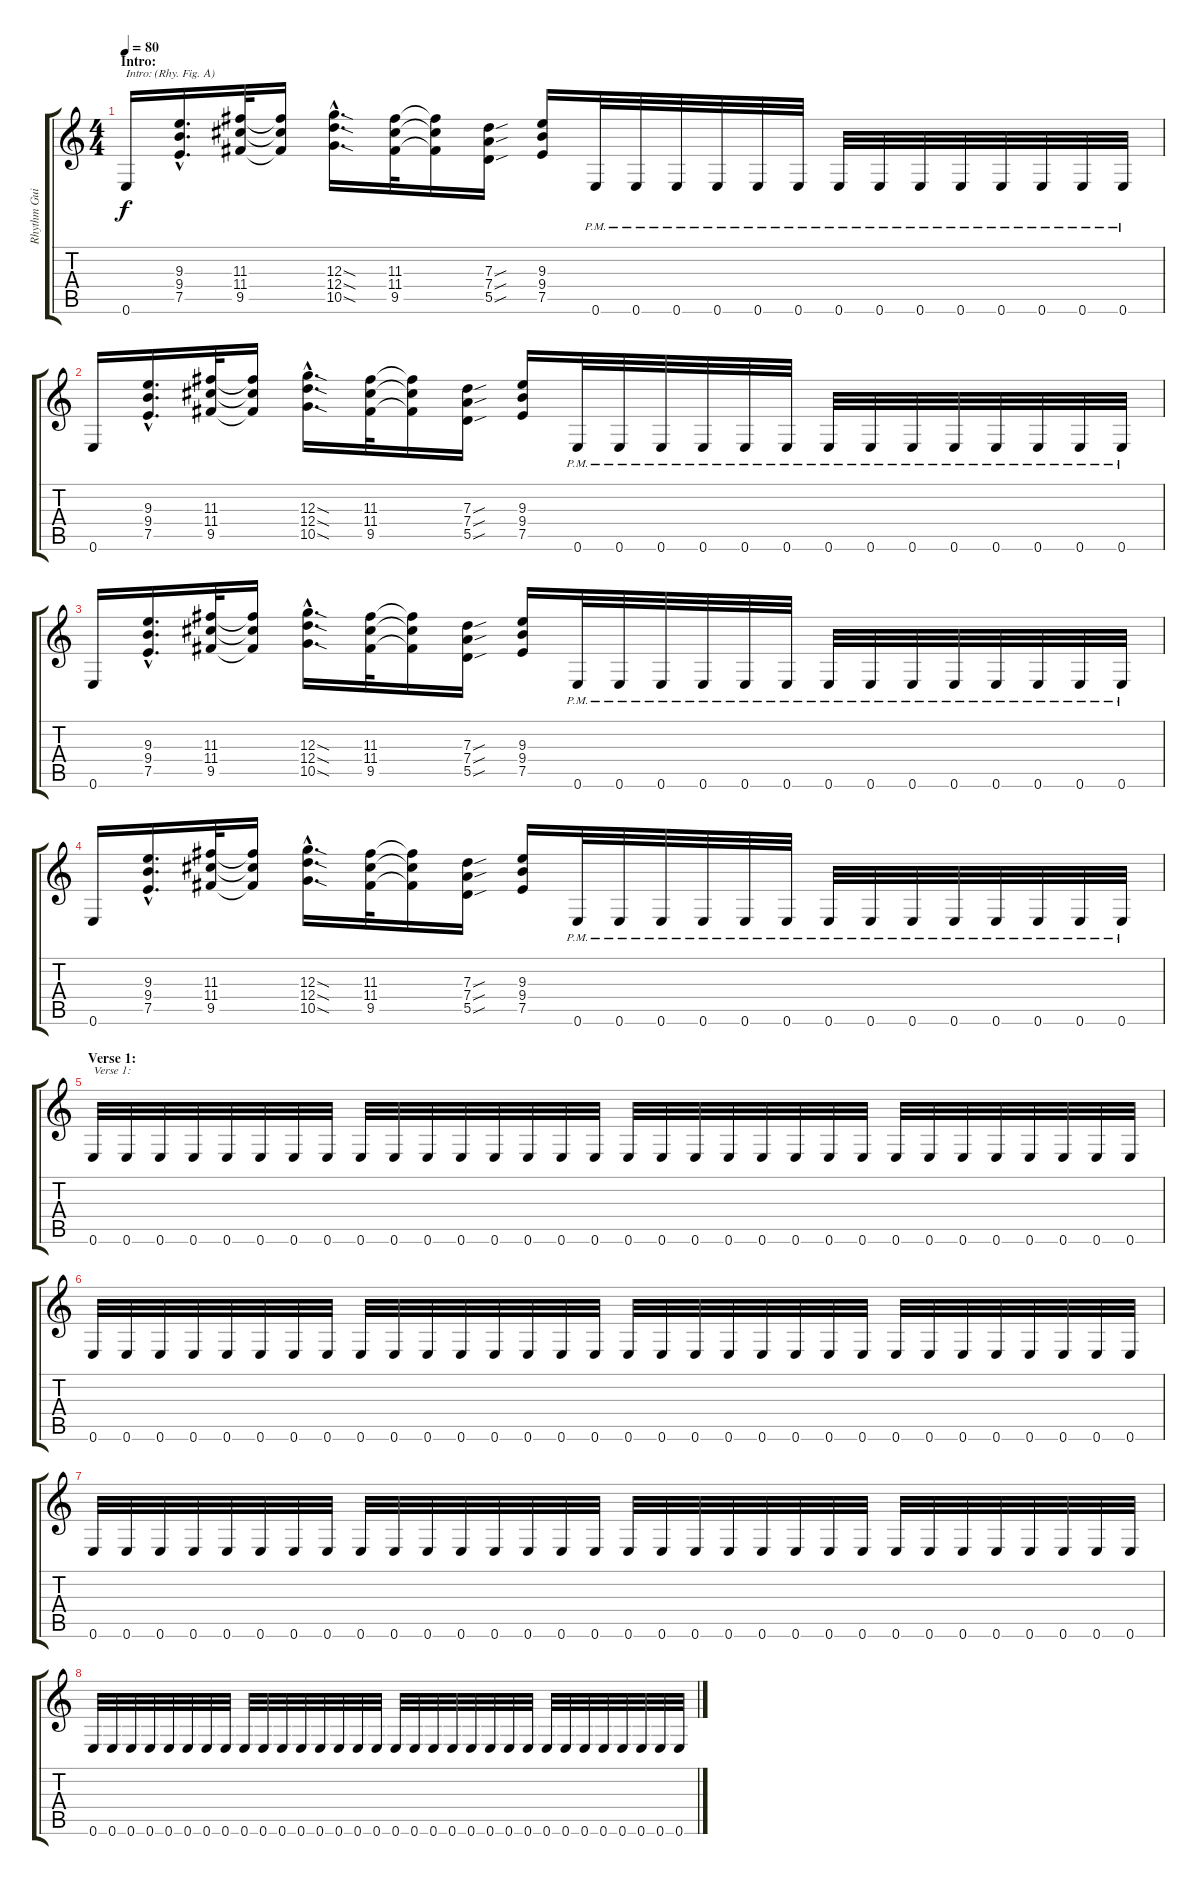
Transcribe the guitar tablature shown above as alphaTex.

\track ("Rhythm Guitar 1" "Rhythm Gui") {instrument overdrivenguitar}
\staff {score tabs}
\tuning (E4 B3 G3 D3 A2 E2) {hide}
\ts (4 4)
\section ("" "Intro:")
\tempo 80
\clef g2
\ks c
0.6.16{txt "Intro: (Rhy. Fig. A)" dy f instrument overdrivenguitar} (9.3{hac} 9.4{hac} 7.5{hac}).16{d} (11.3 11.4 9.5).32 (11.3{t} 11.4{t} 9.5{t}).16 (12.3{sod hac} 12.4{sod hac} 10.5{sod hac}).16{d} (11.3 11.4 9.5).32 (11.3{t} 11.4{t} 9.5{t}).16 (7.3{sou} 7.4{sou} 5.5{sou}).16 (9.3 9.4 7.5).16 0.6{pm}.32 0.6{pm}.32 0.6{pm}.32 0.6{pm}.32 0.6{pm}.32 0.6{pm}.32 0.6{pm}.32 0.6{pm}.32 0.6{pm}.32 0.6{pm}.32 0.6{pm}.32 0.6{pm}.32 0.6{pm}.32 0.6{pm}.32 |
0.6.16 (9.3{hac} 9.4{hac} 7.5{hac}).16{d} (11.3 11.4 9.5).32 (11.3{t} 11.4{t} 9.5{t}).16 (12.3{sod hac} 12.4{sod hac} 10.5{sod hac}).16{d} (11.3 11.4 9.5).32 (11.3{t} 11.4{t} 9.5{t}).16 (7.3{sou} 7.4{sou} 5.5{sou}).16 (9.3 9.4 7.5).16 0.6{pm}.32 0.6{pm}.32 0.6{pm}.32 0.6{pm}.32 0.6{pm}.32 0.6{pm}.32 0.6{pm}.32 0.6{pm}.32 0.6{pm}.32 0.6{pm}.32 0.6{pm}.32 0.6{pm}.32 0.6{pm}.32 0.6{pm}.32 |
0.6.16 (9.3{hac} 9.4{hac} 7.5{hac}).16{d} (11.3 11.4 9.5).32 (11.3{t} 11.4{t} 9.5{t}).16 (12.3{sod hac} 12.4{sod hac} 10.5{sod hac}).16{d} (11.3 11.4 9.5).32 (11.3{t} 11.4{t} 9.5{t}).16 (7.3{sou} 7.4{sou} 5.5{sou}).16 (9.3 9.4 7.5).16 0.6{pm}.32 0.6{pm}.32 0.6{pm}.32 0.6{pm}.32 0.6{pm}.32 0.6{pm}.32 0.6{pm}.32 0.6{pm}.32 0.6{pm}.32 0.6{pm}.32 0.6{pm}.32 0.6{pm}.32 0.6{pm}.32 0.6{pm}.32 |
0.6.16 (9.3{hac} 9.4{hac} 7.5{hac}).16{d} (11.3 11.4 9.5).32 (11.3{t} 11.4{t} 9.5{t}).16 (12.3{sod hac} 12.4{sod hac} 10.5{sod hac}).16{d} (11.3 11.4 9.5).32 (11.3{t} 11.4{t} 9.5{t}).16 (7.3{sou} 7.4{sou} 5.5{sou}).16 (9.3 9.4 7.5).16 0.6{pm}.32 0.6{pm}.32 0.6{pm}.32 0.6{pm}.32 0.6{pm}.32 0.6{pm}.32 0.6{pm}.32 0.6{pm}.32 0.6{pm}.32 0.6{pm}.32 0.6{pm}.32 0.6{pm}.32 0.6{pm}.32 0.6{pm}.32 |
\section ("" "Verse 1:")
0.6.32{txt "Verse 1:"} 0.6.32 0.6.32 0.6.32 0.6.32 0.6.32 0.6.32 0.6.32 0.6.32 0.6.32 0.6.32 0.6.32 0.6.32 0.6.32 0.6.32 0.6.32 0.6.32 0.6.32 0.6.32 0.6.32 0.6.32 0.6.32 0.6.32 0.6.32 0.6.32 0.6.32 0.6.32 0.6.32 0.6.32 0.6.32 0.6.32 0.6.32 |
0.6.32 0.6.32 0.6.32 0.6.32 0.6.32 0.6.32 0.6.32 0.6.32 0.6.32 0.6.32 0.6.32 0.6.32 0.6.32 0.6.32 0.6.32 0.6.32 0.6.32 0.6.32 0.6.32 0.6.32 0.6.32 0.6.32 0.6.32 0.6.32 0.6.32 0.6.32 0.6.32 0.6.32 0.6.32 0.6.32 0.6.32 0.6.32 |
0.6.32 0.6.32 0.6.32 0.6.32 0.6.32 0.6.32 0.6.32 0.6.32 0.6.32 0.6.32 0.6.32 0.6.32 0.6.32 0.6.32 0.6.32 0.6.32 0.6.32 0.6.32 0.6.32 0.6.32 0.6.32 0.6.32 0.6.32 0.6.32 0.6.32 0.6.32 0.6.32 0.6.32 0.6.32 0.6.32 0.6.32 0.6.32 |
0.6.32 0.6.32 0.6.32 0.6.32 0.6.32 0.6.32 0.6.32 0.6.32 0.6.32 0.6.32 0.6.32 0.6.32 0.6.32 0.6.32 0.6.32 0.6.32 0.6.32 0.6.32 0.6.32 0.6.32 0.6.32 0.6.32 0.6.32 0.6.32 0.6.32 0.6.32 0.6.32 0.6.32 0.6.32 0.6.32 0.6.32 0.6.32
